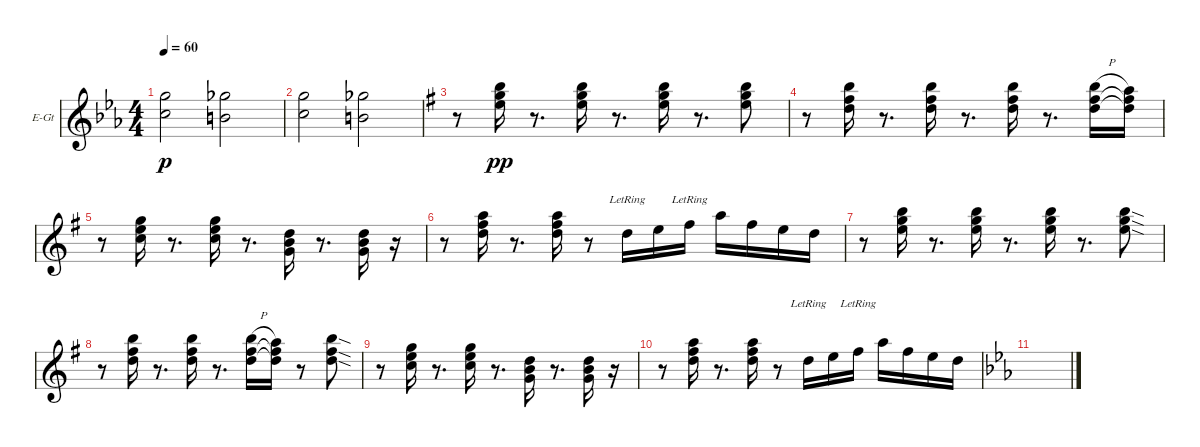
\defaultSystemsLayout 4
\bracketExtendMode groupsimilarinstruments
\firstSystemTrackNameOrientation horizontal
\otherSystemsTrackNameOrientation horizontal
\track ("Electric Guitar (Manny Charlton)" "E-Gt") {instrument electricguitarclean}
\staff {score}
\tuning (E4 B3 G3 D3 A2 E2)
\ts (4 4)
\tempo 60
\clef g2
\ks cminor
(10.4 12.3).2{dy p} (9.4 11.3).2 |
(10.4 12.3).2 (9.4 11.3).2 |
\ks eminor
r.8 (9.3 8.2 7.1).16{bd 33 dy pp} r.8{d} (9.3 8.2 7.1).16{bd 33} r.8{d} (9.3 8.2 7.1).16{bd 33} r.8{d} (9.3 8.2 7.1).8{bd 33} |
r.8 (7.3 7.2 7.1).16{bd 33} r.8{d} (7.3 7.2 7.1).16{bd 33} r.8{d} (7.3 7.2 7.1).16{bd 33} r.8{d} (7.3 7.2 7.1{h}).16{bd 33} (7.3{t} 7.2{t} 5.1).16 |
r.8 (5.3 5.2 3.1).16{bd 36} r.8{d} (5.3 5.2 3.1).16{bd 36} r.8{d} (5.4 4.3 3.2).16{bd 36} r.8{d} (5.4 4.3 3.2).16{bd 36} r.16 |
r.8 (7.3 7.2 5.1).16{bd 36} r.8{d} (7.3 7.2 5.1).16{bd 36} r.8 7.3{lr}.16 5.2.16 7.2{lr}.16 5.1.16 7.2.16 5.2.16 7.3.16 |
r.8 (9.3 8.2 7.1).16{bd 33} r.8{d} (9.3 8.2 7.1).16{bd 33} r.8{d} (9.3 8.2 7.1).16{bd 33} r.8{d} (9.3{sod} 8.2{sod} 7.1{sod}).8{bd 33} |
r.8 (7.3 7.2 7.1).16{bd 33} r.8{d} (7.3 7.2 7.1).16{bd 33} r.8{d} (7.3 7.2 7.1{h}).16{bd 33} (7.3{t} 7.2{t} 5.1).16 r.8 (7.3{sod} 7.2{sod} 7.1{sod}).8{bd 33} |
r.8 (5.3 5.2 3.1).16{bd 36} r.8{d} (5.3 5.2 3.1).16{bd 36} r.8{d} (5.4 4.3 3.2).16{bd 36} r.8{d} (5.4 4.3 3.2).16{bd 36} r.16 |
r.8 (7.3 7.2 5.1).16{bd 36} r.8{d} (7.3 7.2 5.1).16{bd 36} r.8 7.3{lr}.16 5.2.16 7.2{lr}.16 5.1.16 7.2.16 5.2.16 7.3.16 |
\ks cminor
